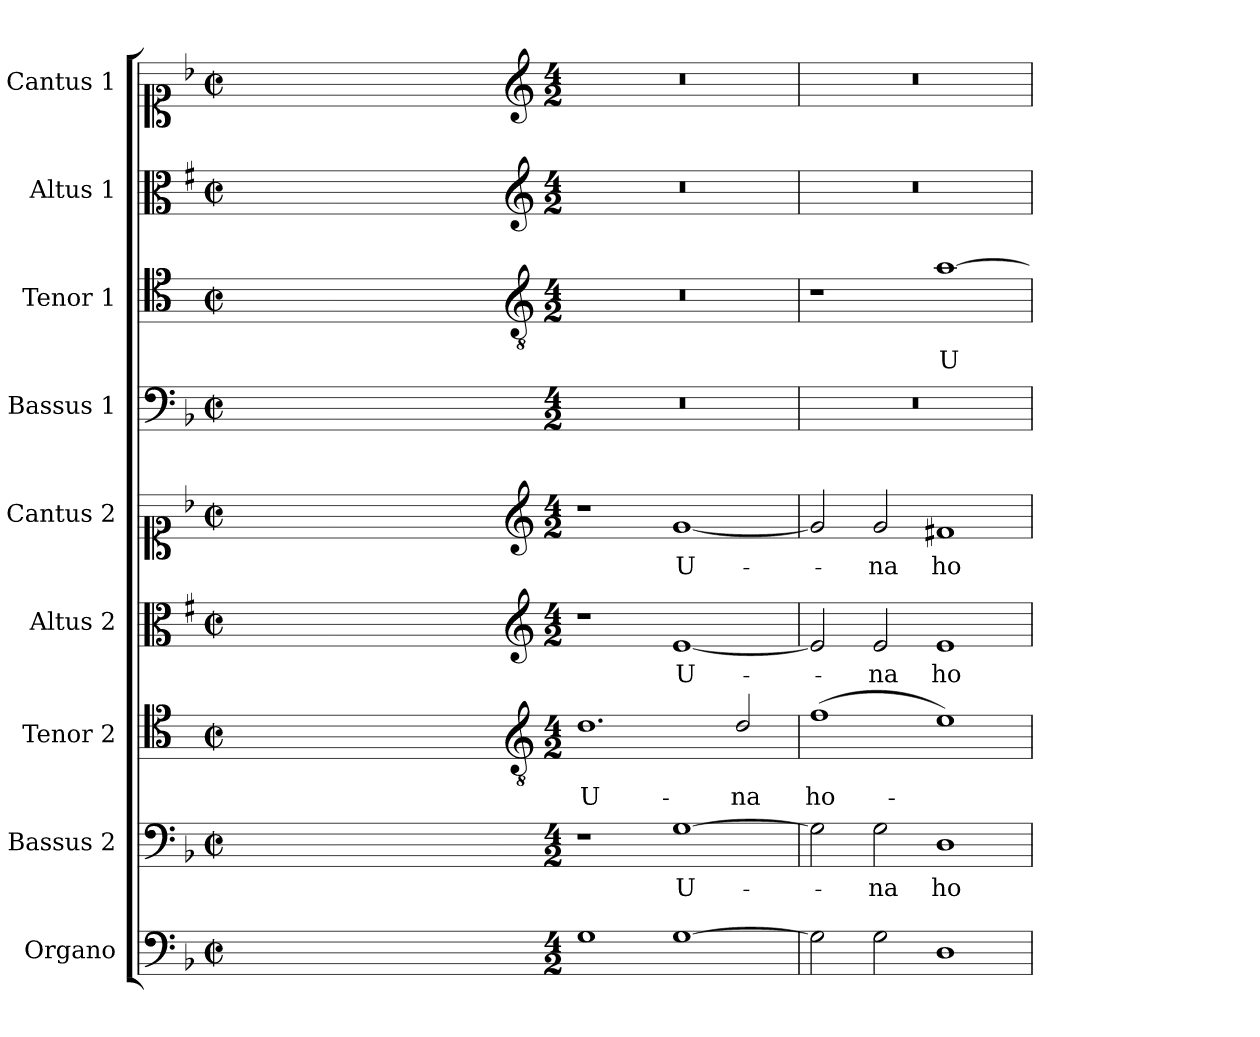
**kern	**kern	**text	**kern	**text	**kern	**text	**kern	**text	**kern	**kern	**text	**kern	**kern
*part9	*part8	*part8	*part7	*part7	*part6	*part6	*part5	*part5	*part4	*part3	*part3	*part2	*part1
*staff9	*staff8	*staff8	*staff7	*staff7	*staff6	*staff6	*staff5	*staff5	*staff4	*staff3	*staff3	*staff2	*staff1
*I"Organo	*I"Bassus 2	*	*I"Tenor 2	*	*I"Altus 2	*	*I"Cantus 2	*	*I"Bassus 1	*I"Tenor 1	*	*I"Altus 1	*I"Cantus 1
*I'Org	*I'B2	*	*I'T2	*	*I'A2	*	*I'C2	*	*I'B1	*I'T1	*	*I'A1	*I'C1
*clefF4	*clefF4	*	*clefC4	*	*clefC3	*	*clefC1	*	*clefF4	*clefC4	*	*clefC3	*clefC1
*	*	*	*ITrd4c7	*	*ITrd1c2	*	*	*	*	*ITrd4c7	*	*ITrd1c2	*
*k[b-]	*k[b-]	*	*k[b-]	*	*k[b-]	*	*k[b-]	*	*k[b-]	*k[b-]	*	*k[b-]	*k[b-]
*F:	*F:	*	*F:	*	*F:	*	*F:	*	*F:	*F:	*	*F:	*F:
*M2/2	*M2/2	*	*M2/2	*	*M2/2	*	*M2/2	*	*M2/2	*M2/2	*	*M2/2	*M2/2
*met(c|)	*met(c|)	*	*met(c|)	*	*met(c|)	*	*met(c|)	*	*met(c|)	*met(c|)	*	*met(c|)	*met(c|)
=	=	=	=	=	=	=	=	=	=	=	=	=	=
1ryy	1ryy	.	1ryy	.	1ryy	.	1ryy	.	1ryy	1ryy	.	1ryy	1ryy
=1X-	=1X-	=1X-	=1X-	=1X-	=1X-	=1X-	=1X-	=1X-	=1X-	=1X-	=1X-	=1X-	=1X-
4ryy	4ryy	.	4ryy	.	4ryy	.	4ryy	.	4ryy	4ryy	.	4ryy	4ryy
4ryy	4ryy	.	4ryy	.	4ryy	.	4ryy	.	4ryy	4ryy	.	4ryy	4ryy
4ryy	4ryy	.	4ryy	.	4ryy	.	4ryy	.	4ryy	4ryy	.	4ryy	4ryy
4ryy	4ryy	.	4ryy	.	4ryy	.	4ryy	.	4ryy	4ryy	.	4ryy	4ryy
=1-	=1-	=1-	=1-	=1-	=1-	=1-	=1-	=1-	=1-	=1-	=1-	=1-	=1-
*	*	*	*clefGv2	*	*clefG2	*	*clefG2	*	*	*clefGv2	*	*clefG2	*clefG2
*M4/2	*M4/2	*	*M4/2	*	*M4/2	*	*M4/2	*	*M4/2	*M4/2	*	*M4/2	*M4/2
!	!	!	!	!LO:LY:b	!	!	!	!	!	!	!	!	!
1G	1r	.	1.G	U-	1r	.	1r	.	0r	0r	.	0r	0r
!	!	!LO:LY:b	!	!	!	!LO:LY:b	!	!LO:LY:b	!	!	!	!	!
[1G	[1G	U-	.	.	[1d	U-	[1g	U-	.	.	.	.	.
!	!	!	!	!LO:LY:b	!	!	!	!	!	!	!	!	!
.	.	.	2G/	-na	.	.	.	.	.	.	.	.	.
=2	=2	=2	=2	=2	=2	=2	=2	=2	=2	=2	=2	=2	=2
!	!	!	!	!LO:LY:b	!	!	!	!	!	!	!	!	!
2G\]	2G\]	.	(>1B-	ho-	2d/]	.	2g/]	.	0r	1r	.	0r	0r
!	!	!LO:LY:b	!	!	!	!LO:LY:b	!	!LO:LY:b	!	!	!	!	!
2G\	2G\	-na	.	.	2d/	-na	2g/	-na	.	.	.	.	.
!	!	!LO:LY:b	!	!	!	!LO:LY:b	!	!LO:LY:b	!	!	!LO:LY:b	!	!
1D	1D	ho-	1A)	.	1d	ho-	1f#X	ho-	.	[1d	U-	.	.
=	=	=	=	=	=	=	=	=	=	=	=	=	=
*-	*-	*-	*-	*-	*-	*-	*-	*-	*-	*-	*-	*-	*-
